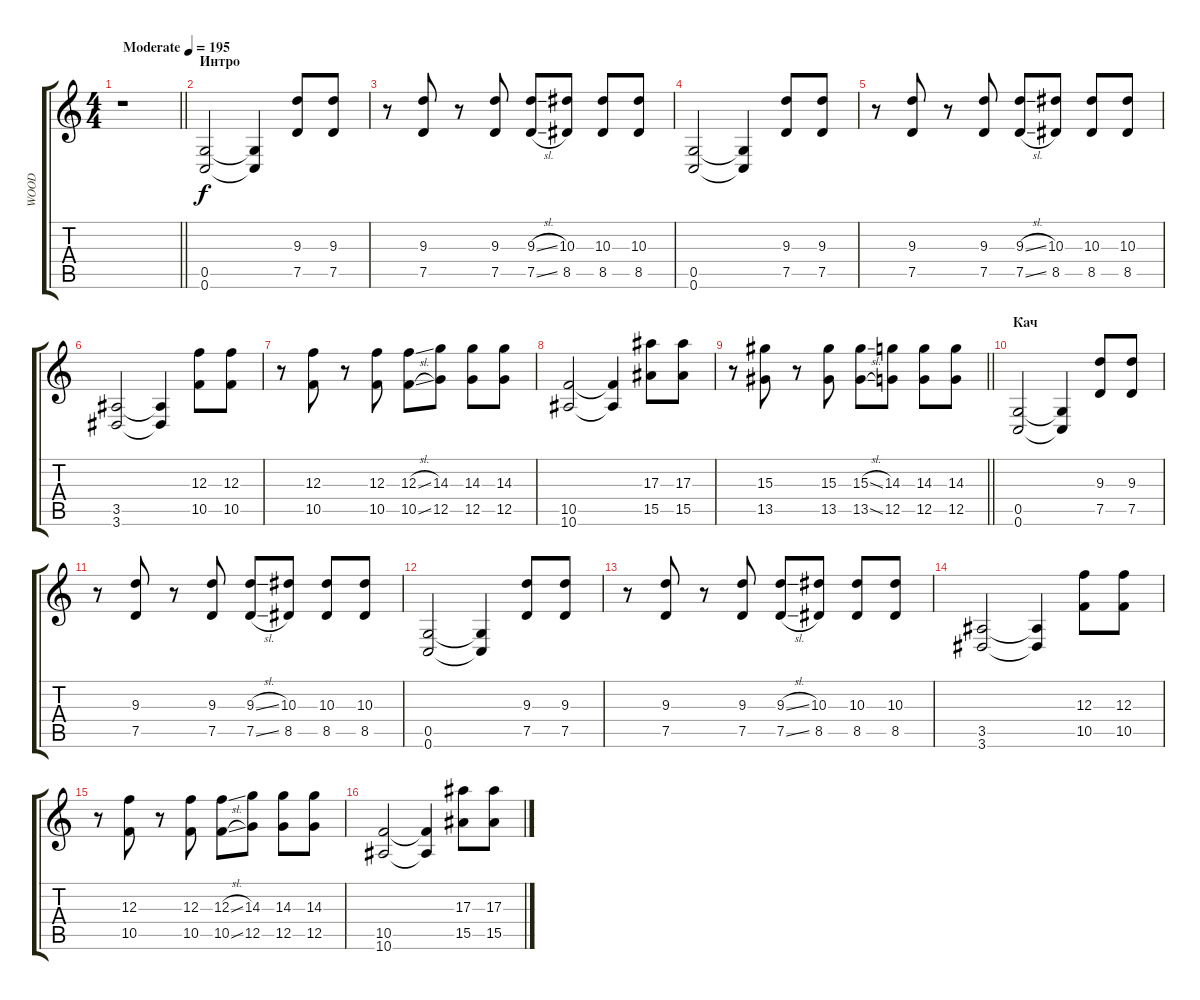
\track ("WOOD" "WOOD") {instrument distortionguitar}
\staff {score tabs}
\tuning (D4 A3 F3 C3 G2 C2) {hide}
\ts (4 4)
\tempo (195 "Moderate")
\clef g2
\barLineRight lightlight
\ks c
r.1{dy f instrument distortionguitar} |
\section ("" "Интро")
(0.5 0.6).2 (0.5{t} 0.6{t}).4 (9.3 7.5).8 (9.3 7.5).8 |
r.8 (9.3 7.5).8 r.8 (9.3 7.5).8 (9.3{sl} 7.5{sl}).8 (10.3 8.5).8 (10.3 8.5).8 (10.3 8.5).8 |
(0.5 0.6).2 (0.5{t} 0.6{t}).4 (9.3 7.5).8 (9.3 7.5).8 |
r.8 (9.3 7.5).8 r.8 (9.3 7.5).8 (9.3{sl} 7.5{sl}).8 (10.3 8.5).8 (10.3 8.5).8 (10.3 8.5).8 |
(3.5 3.6).2 (3.5{t} 3.6{t}).4 (12.3 10.5).8 (12.3 10.5).8 |
r.8 (12.3 10.5).8 r.8 (12.3 10.5).8 (12.3{sl} 10.5{sl}).8 (14.3 12.5).8 (14.3 12.5).8 (14.3 12.5).8 |
(10.5 10.6).2 (10.5{t} 10.6{t}).4 (17.3 15.5).8 (17.3 15.5).8 |
\barLineRight lightlight
r.8 (15.3 13.5).8 r.8 (15.3 13.5).8 (15.3{sl} 13.5{sl}).8 (14.3 12.5).8 (14.3 12.5).8 (14.3 12.5).8 |
\section ("" "Кач")
(0.5 0.6).2 (0.5{t} 0.6{t}).4 (9.3 7.5).8 (9.3 7.5).8 |
r.8 (9.3 7.5).8 r.8 (9.3 7.5).8 (9.3{sl} 7.5{sl}).8 (10.3 8.5).8 (10.3 8.5).8 (10.3 8.5).8 |
(0.5 0.6).2 (0.5{t} 0.6{t}).4 (9.3 7.5).8 (9.3 7.5).8 |
r.8 (9.3 7.5).8 r.8 (9.3 7.5).8 (9.3{sl} 7.5{sl}).8 (10.3 8.5).8 (10.3 8.5).8 (10.3 8.5).8 |
(3.5 3.6).2 (3.5{t} 3.6{t}).4 (12.3 10.5).8 (12.3 10.5).8 |
r.8 (12.3 10.5).8 r.8 (12.3 10.5).8 (12.3{sl} 10.5{sl}).8 (14.3 12.5).8 (14.3 12.5).8 (14.3 12.5).8 |
(10.5 10.6).2 (10.5{t} 10.6{t}).4 (17.3 15.5).8 (17.3 15.5).8
